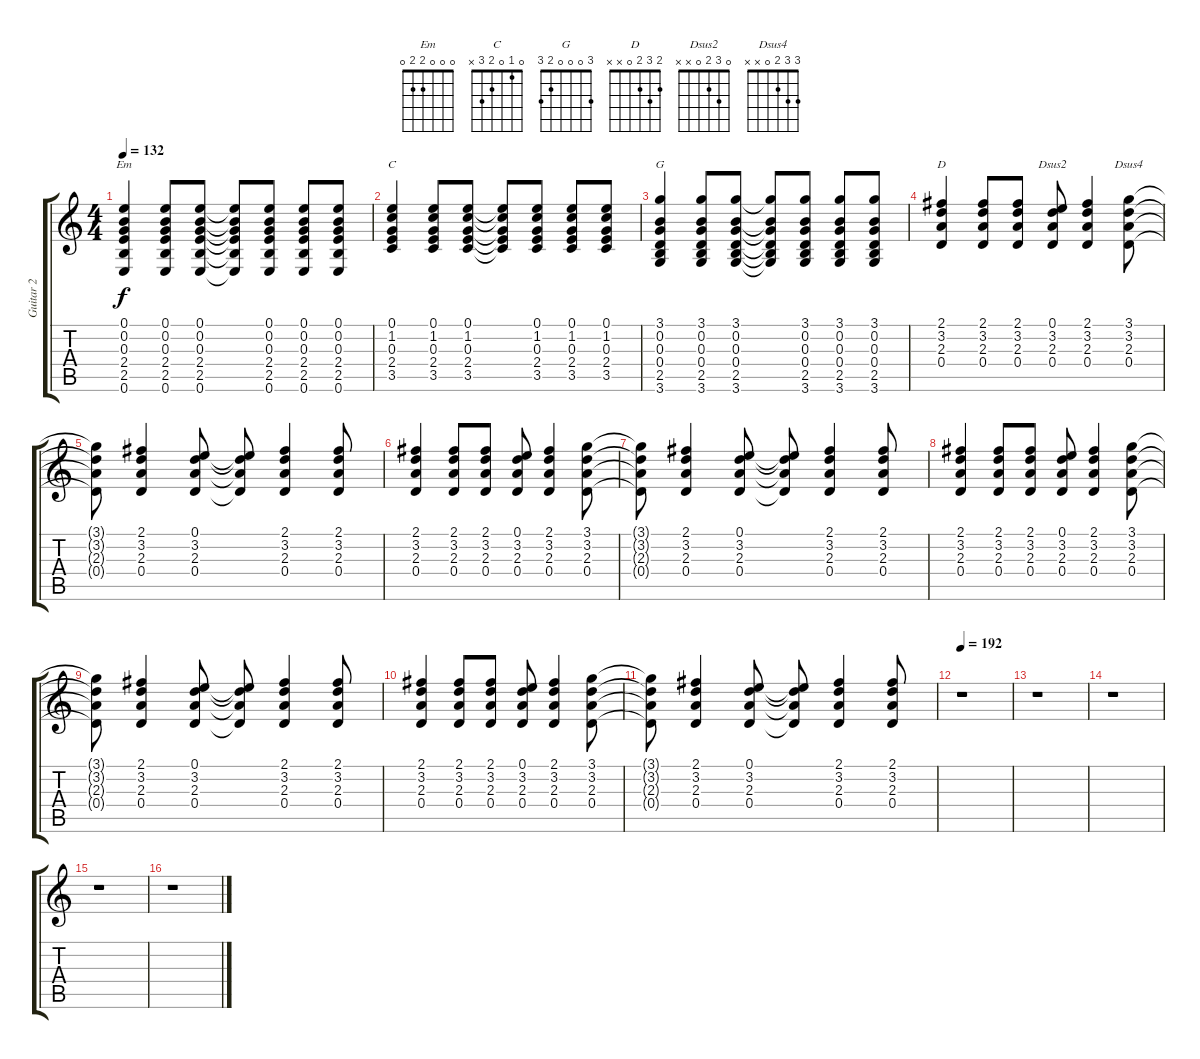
\track ("Guitar 2" "Guitar 2") {instrument electricguitarjazz}
\staff {score tabs}
\tuning (E4 B3 G3 D3 A2 E2) {hide}
\chord ("Em" 0 0 0 2 2 0)
\chord ("C" 0 1 0 2 3 x)
\chord ("G" 3 0 0 0 2 3)
\chord ("D" 2 3 2 0 x x)
\chord ("Dsus2" 0 3 2 0 x x)
\chord ("Dsus4" 3 3 2 0 x x)
\ts (4 4)
\tempo 132
\clef g2
\ks c
(0.1 0.2 0.3 2.4 2.5 0.6).4{ch "Em" dy f} (0.1 0.2 0.3 2.4 2.5 0.6).8 (0.1 0.2 0.3 2.4 2.5 0.6).8 (0.1{t} 0.2{t} 0.3{t} 2.4{t} 2.5{t} 0.6{t}).8 (0.1 0.2 0.3 2.4 2.5 0.6).8 (0.1 0.2 0.3 2.4 2.5 0.6).8 (0.1 0.2 0.3 2.4 2.5 0.6).8 |
(0.1 1.2 0.3 2.4 3.5).4{ch "C"} (0.1 1.2 0.3 2.4 3.5).8 (0.1 1.2 0.3 2.4 3.5).8 (0.1{t} 1.2{t} 0.3{t} 2.4{t} 3.5{t}).8 (0.1 1.2 0.3 2.4 3.5).8 (0.1 1.2 0.3 2.4 3.5).8 (0.1 1.2 0.3 2.4 3.5).8 |
(3.1 0.2 0.3 0.4 2.5 3.6).4{ch "G"} (3.1 0.2 0.3 0.4 2.5 3.6).8 (3.1 0.2 0.3 0.4 2.5 3.6).8 (3.1{t} 0.2{t} 0.3{t} 0.4{t} 2.5{t} 3.6{t}).8 (3.1 0.2 0.3 0.4 2.5 3.6).8 (3.1 0.2 0.3 0.4 2.5 3.6).8 (3.1 0.2 0.3 0.4 2.5 3.6).8 |
(2.1 3.2 2.3 0.4).4{ch "D"} (2.1 3.2 2.3 0.4).8 (2.1 3.2 2.3 0.4).8 (0.1 3.2 2.3 0.4).8{ch "Dsus2"} (2.1 3.2 2.3 0.4).4 (3.1 3.2 2.3 0.4).8{ch "Dsus4"} |
(3.1{t} 3.2{t} 2.3{t} 0.4{t}).8 (2.1 3.2 2.3 0.4).4 (0.1 3.2 2.3 0.4).8 (0.1{t} 3.2{t} 2.3{t} 0.4{t}).8 (2.1 3.2 2.3 0.4).4 (2.1 3.2 2.3 0.4).8 |
(2.1 3.2 2.3 0.4).4 (2.1 3.2 2.3 0.4).8 (2.1 3.2 2.3 0.4).8 (0.1 3.2 2.3 0.4).8 (2.1 3.2 2.3 0.4).4 (3.1 3.2 2.3 0.4).8 |
(3.1{t} 3.2{t} 2.3{t} 0.4{t}).8 (2.1 3.2 2.3 0.4).4 (0.1 3.2 2.3 0.4).8 (0.1{t} 3.2{t} 2.3{t} 0.4{t}).8 (2.1 3.2 2.3 0.4).4 (2.1 3.2 2.3 0.4).8 |
(2.1 3.2 2.3 0.4).4 (2.1 3.2 2.3 0.4).8 (2.1 3.2 2.3 0.4).8 (0.1 3.2 2.3 0.4).8 (2.1 3.2 2.3 0.4).4 (3.1 3.2 2.3 0.4).8 |
(3.1{t} 3.2{t} 2.3{t} 0.4{t}).8 (2.1 3.2 2.3 0.4).4 (0.1 3.2 2.3 0.4).8 (0.1{t} 3.2{t} 2.3{t} 0.4{t}).8 (2.1 3.2 2.3 0.4).4 (2.1 3.2 2.3 0.4).8 |
(2.1 3.2 2.3 0.4).4 (2.1 3.2 2.3 0.4).8 (2.1 3.2 2.3 0.4).8 (0.1 3.2 2.3 0.4).8 (2.1 3.2 2.3 0.4).4 (3.1 3.2 2.3 0.4).8 |
(3.1{t} 3.2{t} 2.3{t} 0.4{t}).8 (2.1 3.2 2.3 0.4).4 (0.1 3.2 2.3 0.4).8 (0.1{t} 3.2{t} 2.3{t} 0.4{t}).8 (2.1 3.2 2.3 0.4).4 (2.1 3.2 2.3 0.4).8 |
\tempo 192
r.1 |
r.1 |
r.1 |
r.1 |
r.1
